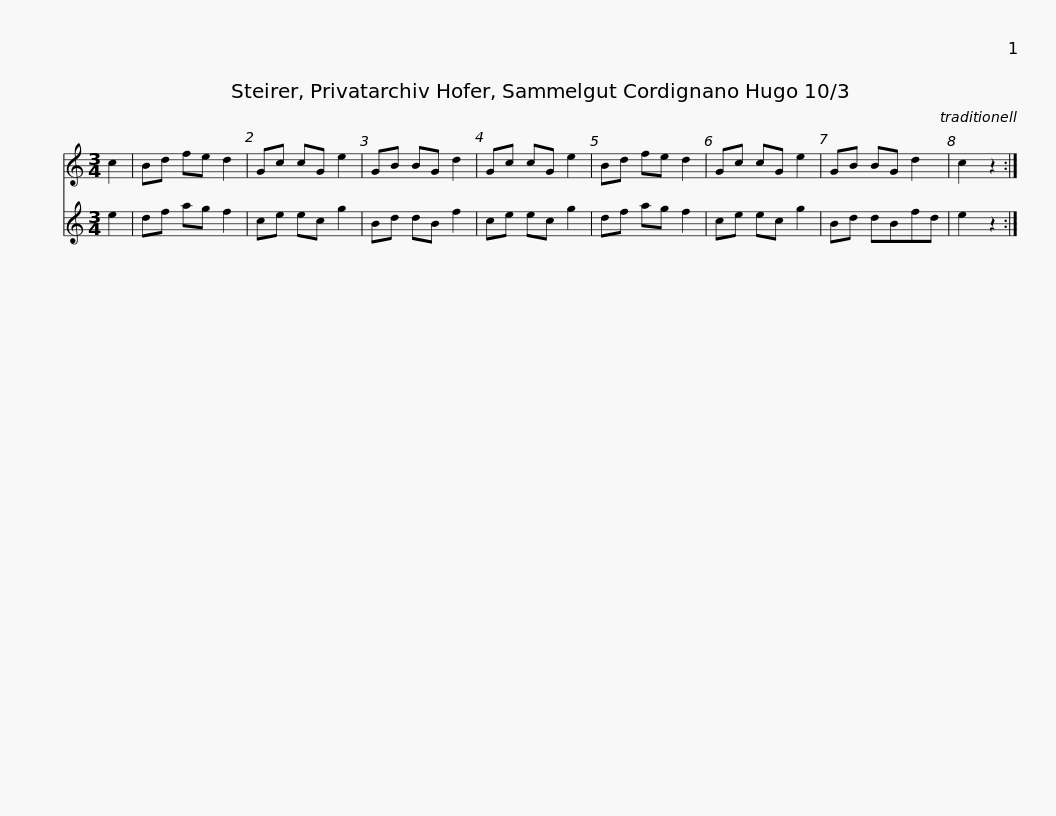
X:1
%%score 1 2
L:1/8
M:3/4
I:linebreak $
K:C
V:1 treble
V:2 treble
V:1
 c2 | Bd fe d2 | Gc cG e2 | GB BG d2 | Gc cG e2 | %5
 Bd fe d2 | Gc cG e2 | GB BG d2 | c2 z2 :| %9
V:2
 e2 | df ag f2 | ce ec g2 | Bd dB f2 | ce ec g2 | %5
 df ag f2 | ce ec g2 | Bd dBfd | e2 z2 :| %9
